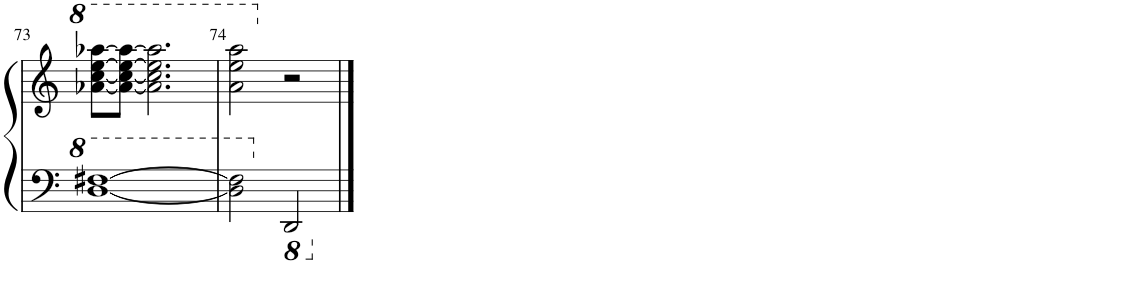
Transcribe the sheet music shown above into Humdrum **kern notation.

**kern	**kern
*part1	*part1
*staff2	*staff1
*I"Piano	*
*I'Pno.	*
!!LO:PB:g=z
*clefF4	*clefG2
*k[]	*k[]
*M4/4	*M4/4
=73	=73
[1d [1f#X	[8aa-X\ [8ccc\ [8eee\ [8aaa-X\L
.	8aa-\_ 8ccc\_ 8eee\_ 8aaa-\_J
.	2.aa-\] 2.ccc\] 2.eee\] 2.aaa-\]
=74	=74
2d\] 2f#\]	2aa\ 2eee\ 2aaa\
*8ba	*
2DDD/	2r
*X8ba	*
==	==
*-	*-
